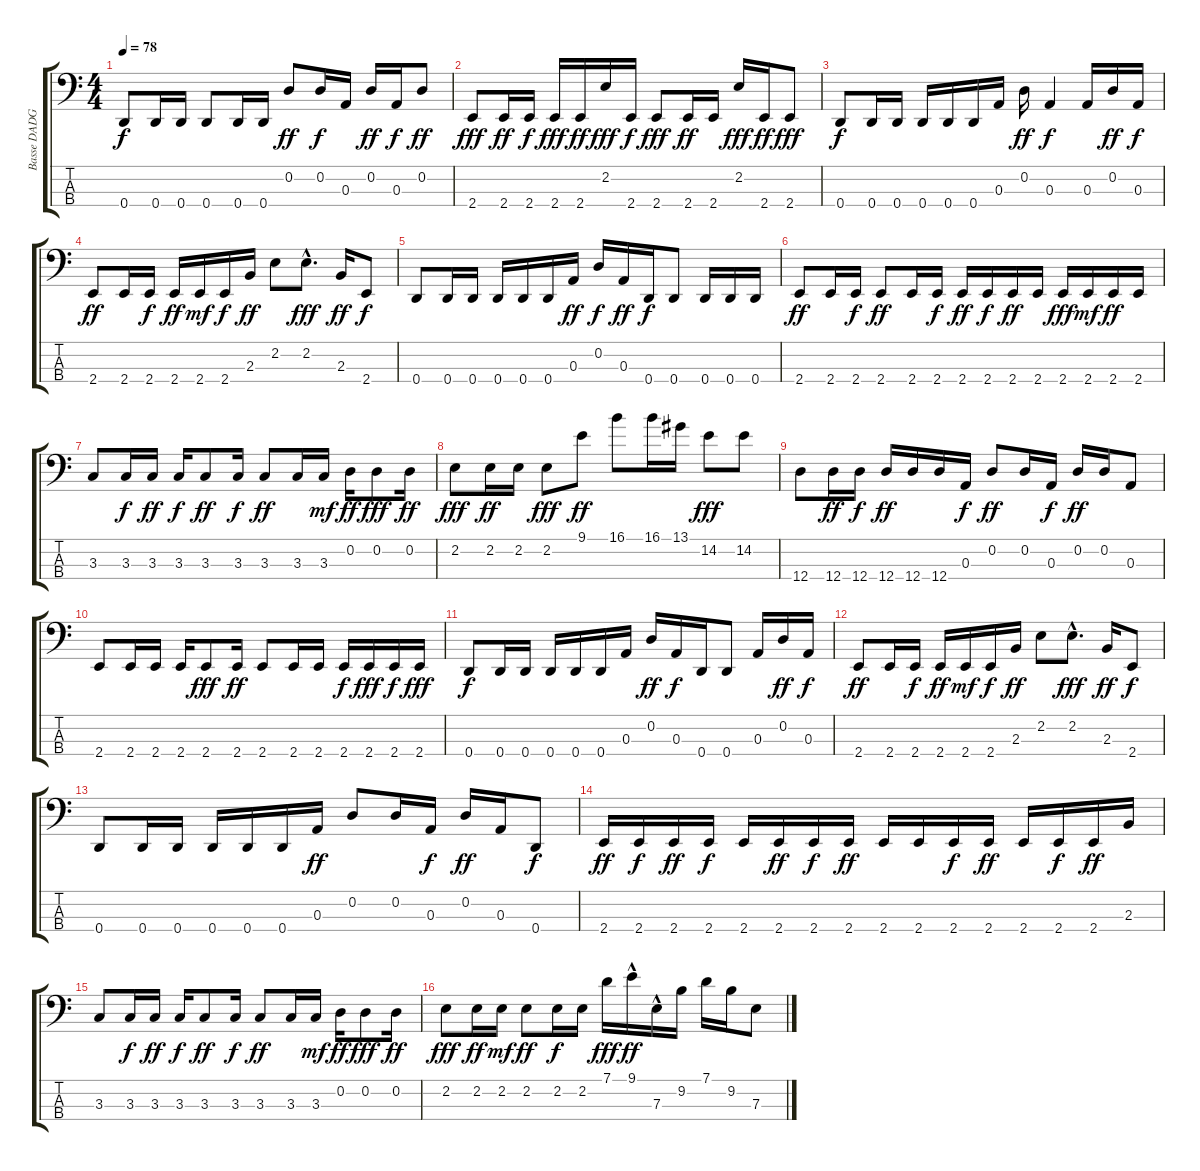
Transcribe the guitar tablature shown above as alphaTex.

\track ("Basse DADG" "Basse DADG") {instrument electricbassfinger}
\staff {score tabs}
\tuning (G2 D2 A1 D1) {hide}
\ts (4 4)
\tempo 78
\clef f4
\ks c
0.4.8{dy f} 0.4.16 0.4.16 0.4.8 0.4.16 0.4.16 0.2.8{dy ff} 0.2.16{dy f} 0.3.16 0.2.16{dy ff} 0.3.16{dy f} 0.2.8{dy ff} |
2.4.8{dy fff} 2.4.16{dy ff} 2.4.16{dy f} 2.4.16{dy fff} 2.4.16{dy ff} 2.2.16{dy fff} 2.4.16{dy f} 2.4.8{dy fff} 2.4.16{dy ff} 2.4.16 2.2.16{dy fff} 2.4.16{dy ff} 2.4.8{dy fff} |
0.4.8{dy f} 0.4.16 0.4.16 0.4.16 0.4.16 0.4.16 0.3.16 0.2.16{dy ff} 0.3.4{dy f} 0.3.16 0.2.16{dy ff} 0.3.16{dy f} |
2.4.8{dy ff} 2.4.16 2.4.16{dy f} 2.4.16{dy ff} 2.4.16{dy mf} 2.4.16{dy f} 2.3.16{dy ff} 2.2.8 2.2{hac}.8{d dy fff} 2.3.16{dy ff} 2.4.8{dy f} |
0.4.8 0.4.16 0.4.16 0.4.16 0.4.16 0.4.16 0.3.16{dy ff} 0.2.16{dy f} 0.3.16{dy ff} 0.4.16{dy f} 0.4.8 0.4.16 0.4.16 0.4.16 |
2.4.8{dy ff} 2.4.16 2.4.16{dy f} 2.4.8{dy ff} 2.4.16 2.4.16{dy f} 2.4.16{dy ff} 2.4.16{dy f} 2.4.16{dy ff} 2.4.16 2.4.16{dy fff} 2.4.16{dy mf} 2.4.16{dy ff} 2.4.16 |
3.3.8 3.3.16{dy f} 3.3.16{dy ff} 3.3.16{dy f} 3.3.8{dy ff} 3.3.16{dy f} 3.3.8{dy ff} 3.3.16 3.3.16{dy mf} 0.2.16{dy ff} 0.2.8{dy fff} 0.2.16{dy ff} |
2.2.8{dy fff} 2.2.16{dy ff} 2.2.16 2.2.8{dy fff} 9.1.8{dy ff} 16.1.8 16.1.16 13.1.16 14.2.8{dy fff} 14.2.8 |
12.4.8 12.4.16{dy ff} 12.4.16{dy f} 12.4.16{dy ff} 12.4.16 12.4.16 0.3.16{dy f} 0.2.8{dy ff} 0.2.16 0.3.16{dy f} 0.2.16{dy ff} 0.2.16 0.3.8 |
2.4.8 2.4.16 2.4.16 2.4.16 2.4.8{dy fff} 2.4.16{dy ff} 2.4.8 2.4.16 2.4.16 2.4.16{dy f} 2.4.16{dy fff} 2.4.16{dy f} 2.4.16{dy fff} |
0.4.8{dy f} 0.4.16 0.4.16 0.4.16 0.4.16 0.4.16 0.3.16 0.2.16{dy ff} 0.3.16{dy f} 0.4.16 0.4.8 0.3.16 0.2.16{dy ff} 0.3.16{dy f} |
2.4.8{dy ff} 2.4.16 2.4.16{dy f} 2.4.16{dy ff} 2.4.16{dy mf} 2.4.16{dy f} 2.3.16{dy ff} 2.2.8 2.2{hac}.8{d dy fff} 2.3.16{dy ff} 2.4.8{dy f} |
0.4.8 0.4.16 0.4.16 0.4.16 0.4.16 0.4.16 0.3.16{dy ff} 0.2.8 0.2.16 0.3.16{dy f} 0.2.16{dy ff} 0.3.16 0.4.8{dy f} |
2.4.16{dy ff} 2.4.16{dy f} 2.4.16{dy ff} 2.4.16{dy f} 2.4.16 2.4.16{dy ff} 2.4.16{dy f} 2.4.16{dy ff} 2.4.16 2.4.16 2.4.16{dy f} 2.4.16{dy ff} 2.4.16 2.4.16{dy f} 2.4.16{dy ff} 2.3.16 |
3.3.8 3.3.16{dy f} 3.3.16{dy ff} 3.3.16{dy f} 3.3.8{dy ff} 3.3.16{dy f} 3.3.8{dy ff} 3.3.16 3.3.16{dy mf} 0.2.16{dy ff} 0.2.8{dy fff} 0.2.16{dy ff} |
2.2.8{dy fff} 2.2.16{dy ff} 2.2.16{dy mf} 2.2.8{dy ff} 2.2.16{dy f} 2.2.16 7.1.16{dy fff} 9.1{hac}.16{dy ff} 7.3{hac}.16 9.2.16 7.1.16 9.2.16 7.3.8
